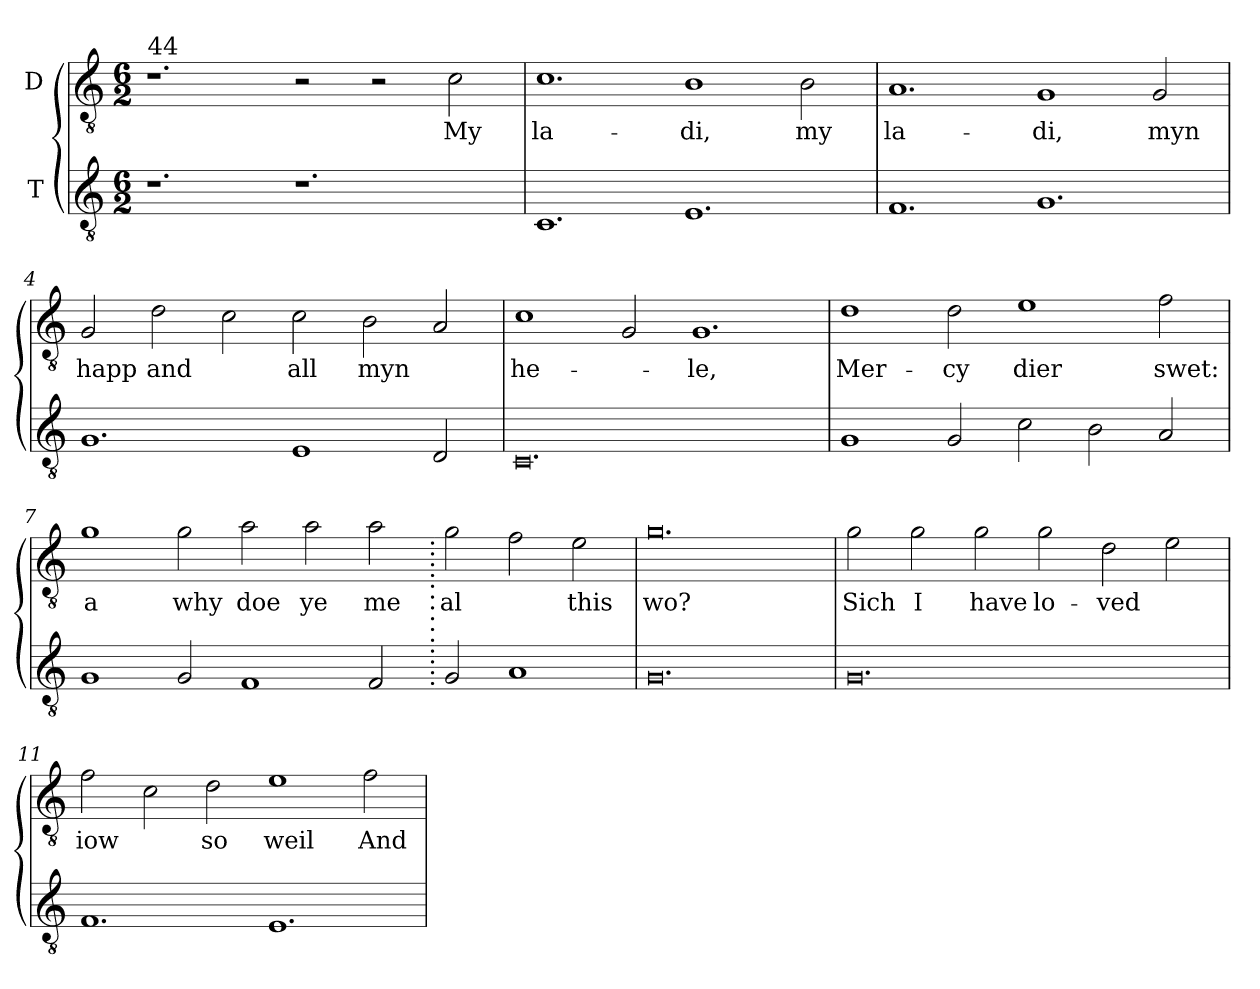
**kern	**kern	**text
*part2	*part1	*part1
*staff2	*staff1	*staff1
*I"T	*I"D	*
!!LO:PB:g=z
*clefGv2	*clefGv2	*
*ITrd7c12	*ITrd7c12	*
*k[]	*k[]	*
*C:	*C:	*
*M6/2	*M6/2	*
=1	=1	=1
!	!LO:TX:a:t=44	!
1.r	1.r	.
1.r	2r	.
.	2r	.
!	!	!LO:LY:b:color=#000000
.	2Ci\	My
=2	=2	=2
!	!	!LO:LY:b:color=#000000
1.CCi/	1.Ci\	la-
!	!	!LO:LY:b:color=#000000
1.EEi/	1BBi/	-di,
!	!	!LO:LY:b:color=#000000
.	2BBi\	my
=3	=3	=3
!	!	!LO:LY:b:color=#000000
1.FFi/	1.AAi/	la-
!	!	!LO:LY:b:color=#000000
1.GGi/	1GGi/	-di,
!	!	!LO:LY:b:color=#000000
.	2GGi/	myn
=4	=4	=4
!	!	!LO:LY:b:color=#000000
1.GGi/	2GGi/	happ
!	!	!LO:LY:b:color=#000000
.	2Di\	and
.	2Ci\	.
!	!	!LO:LY:b:color=#000000
1EEi/	2Ci\	all
!	!	!LO:LY:b:color=#000000
.	2BBi\	myn
2DDi/	2AAi/	.
=5	=5	=5
!	!	!LO:LY:b:color=#000000
0.CCi/	1Ci\	he-
.	2GGi/	.
!	!	!LO:LY:b:color=#000000
.	1.GGi/	-le,
!!LO:LB:g=z
=6	=6	=6
!	!	!LO:LY:b:color=#000000
1GGi/	1Di\	Mer-
!	!	!LO:LY:b:color=#000000
2GGi/	2Di\	-cy
!	!	!LO:LY:b:color=#000000
2Ci\	1Ei\	dier
2BBi\	.	.
!	!	!LO:LY:b:color=#000000
2AAi/	2Fi\	swet:
=7	=7	=7
!	!	!LO:LY:b:color=#000000
1GGi/	1Gi\	a
!	!	!LO:LY:b:color=#000000
2GGi/	2Gi\	why
!	!	!LO:LY:b:color=#000000
1FFi/	2Ai\	doe
!	!	!LO:LY:b:color=#000000
.	2Ai\	ye
!	!	!LO:LY:b:color=#000000
2FFi/	2Ai\	me
=8.	=8.	=8.
!	!	!LO:LY:b:color=#000000
2GGi/	2Gi\	al
1AAi/	2Fi\	.
!	!	!LO:LY:b:color=#000000
.	2Ei\	this
=9	=9	=9
!	!	!LO:LY:b:color=#000000
0.GGi/	0.Gi\	wo?
=10	=10	=10
!	!	!LO:LY:b:color=#000000
0.GGi/	2Gi\	Sich
!	!	!LO:LY:b:color=#000000
.	2Gi\	I
!	!	!LO:LY:b:color=#000000
.	2Gi\	have
!	!	!LO:LY:b:color=#000000
.	2Gi\	lo-
!	!	!LO:LY:b:color=#000000
.	2Di\	-ved
.	2Ei\	.
=11	=11	=11
!	!	!LO:LY:b:color=#000000
1.FFi/	2Fi\	iow
.	2Ci\	.
!	!	!LO:LY:b:color=#000000
.	2Di\	so
!	!	!LO:LY:b:color=#000000
1.EEi/	1Ei\	weil
!	!	!LO:LY:b:color=#000000
.	2Fi\	And
=	=	=
*-	*-	*-
